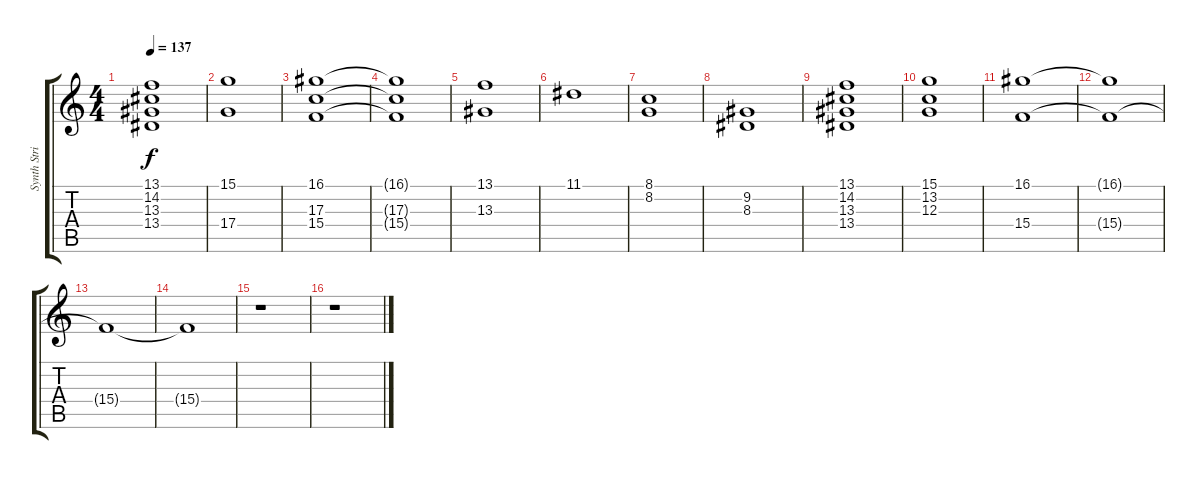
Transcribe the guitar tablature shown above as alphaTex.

\track ("Synth Strings (Backing)" "Synth Stri") {instrument synthstrings1}
\staff {score tabs}
\tuning (E4 B3 G3 D3 A2 E2) {hide}
\ts (4 4)
\tempo 137
\clef g2
\ks c
(13.1 14.2 13.3 13.4).1{dy f} |
(15.1 17.4).1 |
(16.1 17.3 15.4).1 |
(16.1{t} 17.3{t} 15.4{t}).1 |
(13.1 13.3).1 |
11.1.1 |
(8.1 8.2).1 |
(9.2 8.3).1 |
(13.1 14.2 13.3 13.4).1 |
(15.1 13.2 12.3).1 |
(16.1 15.4).1 |
(16.1{t} 15.4{t}).1 |
15.4{t}.1 |
15.4{t}.1 |
r.1 |
r.1
